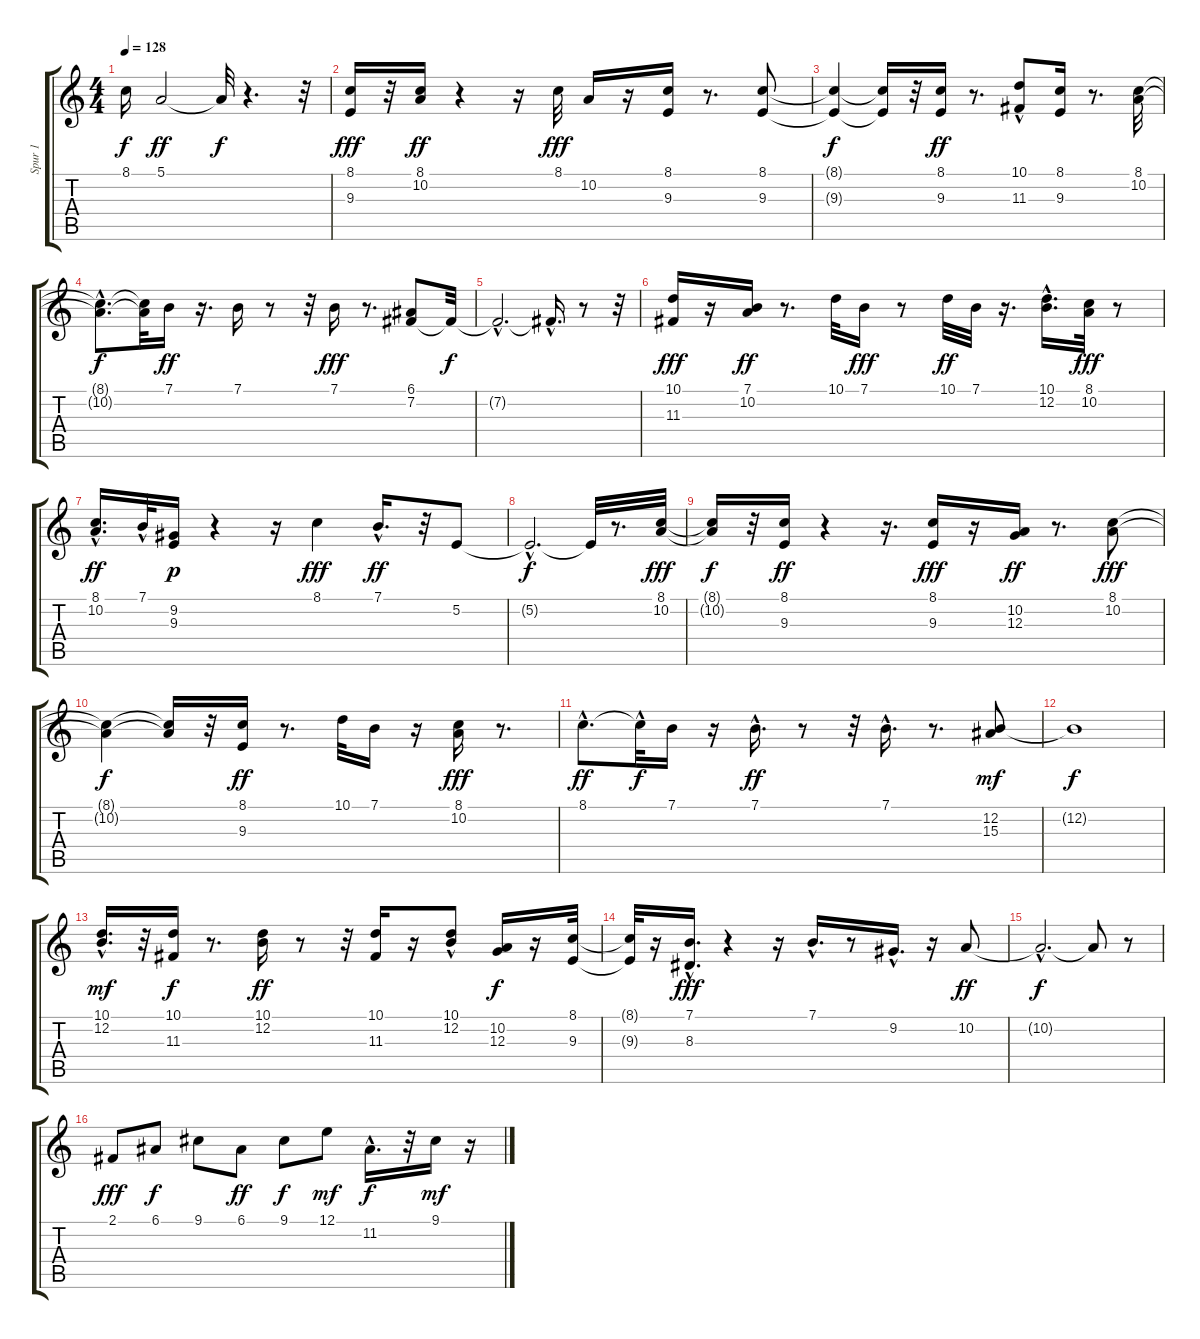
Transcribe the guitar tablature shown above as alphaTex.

\track ("Spur 1" "Spur 1") {instrument flute}
\staff {score tabs}
\tuning (E4 B3 G3 D3 A2 E2) {hide}
\ts (4 4)
\tempo 128
\clef g2
\ks c
8.1{t}.16{dy f} 5.1.2{dy ff} 5.1{t}.32{dy f} r.4{d} r.32 |
(8.1 9.3).16{dy fff} r.32 (8.1 10.2).16{dy ff} r.4 r.16 8.1.32{dy fff} 10.2.16 r.16 (8.1 9.3).16 r.8{d} (8.1 9.3).8 |
(8.1{t} 9.3{t}).4{dy f} (8.1{t} 9.3{t}).16 r.32 (8.1 9.3).16{dy ff} r.8{d} (10.1 11.3{hac}).8 (8.1 9.3).16 r.8{d} (8.1 10.2).32 |
(8.1{hac t} 10.2{hac t}).8{d dy f} (8.1{t} 10.2{t}).32 7.1.16{dy ff} r.16{d} 7.1.16 r.8 r.32 7.1.16{dy fff} r.8{d} (6.1 7.2).8 7.2{t}.32{dy f} |
7.2{hac t}.2{d} 7.2{hac t}.16{d} r.8 r.32 |
(10.1 11.3).16{dy fff} r.16 (7.1 10.2).16{dy ff} r.8{d} 10.1.32 7.1.16{dy fff} r.8 10.1.32{dy ff} 7.1.32 r.16{d} (10.1 12.2{hac}).16{d} (8.1 10.2).32{dy fff} r.8 |
(8.1 10.2{hac}).16{d dy ff} 7.1{hac}.32 (9.2 9.3).16{dy p} r.4 r.16 8.1.4{dy fff} 7.1{hac}.16{d dy ff} r.32 5.2.8 |
5.2{hac t}.2{d dy f} 5.2{t}.32 r.8{d} (8.1 10.2).32{dy fff} |
(8.1{t} 10.2{t}).16{dy f} r.32 (8.1 9.3).16{dy ff} r.4 r.16{d} (8.1 9.3).16{dy fff} r.16 (10.2 12.3).16{dy ff} r.8{d} (8.1 10.2).8{dy fff} |
(8.1{t} 10.2{t}).4{dy f} (8.1{t} 10.2{t}).16 r.32 (8.1 9.3).16{dy ff} r.8{d} 10.1.32 7.1.16 r.16 (8.1 10.2).16{dy fff} r.8{d} |
8.1{hac}.8{d dy ff} 8.1{hac t}.32{dy f} 7.1.16 r.16 7.1{hac}.16{d dy ff} r.8 r.32 7.1{hac}.16{d} r.8{d} (12.2 15.3).8{dy mf} |
12.2{t}.1{dy f} |
(10.1{hac} 12.2).16{d dy mf} r.32 (10.1 11.3).16{dy f} r.8{d} (10.1 12.2).16{dy ff} r.8 r.32 (10.1 11.3).16 r.16 (10.1 12.2{hac}).8 (10.2 12.3).16{dy f} r.16 (8.1 9.3).32 |
(8.1{t} 9.3{t}).32 r.16 (7.1{hac} 8.3).16{d dy fff} r.4 r.16 7.1{hac}.16{d} r.8 9.2{hac}.16{d} r.16 10.2.8{dy ff} |
10.2{hac t}.2{d dy f} 10.2{t}.8 r.8 |
2.1.8{dy fff} 6.1.8{dy f} 9.1.8 6.1.8{dy ff} 9.1.8{dy f} 12.1.8{dy mf} 11.2{hac}.16{d dy f} r.32 9.1.16{dy mf} r.16
